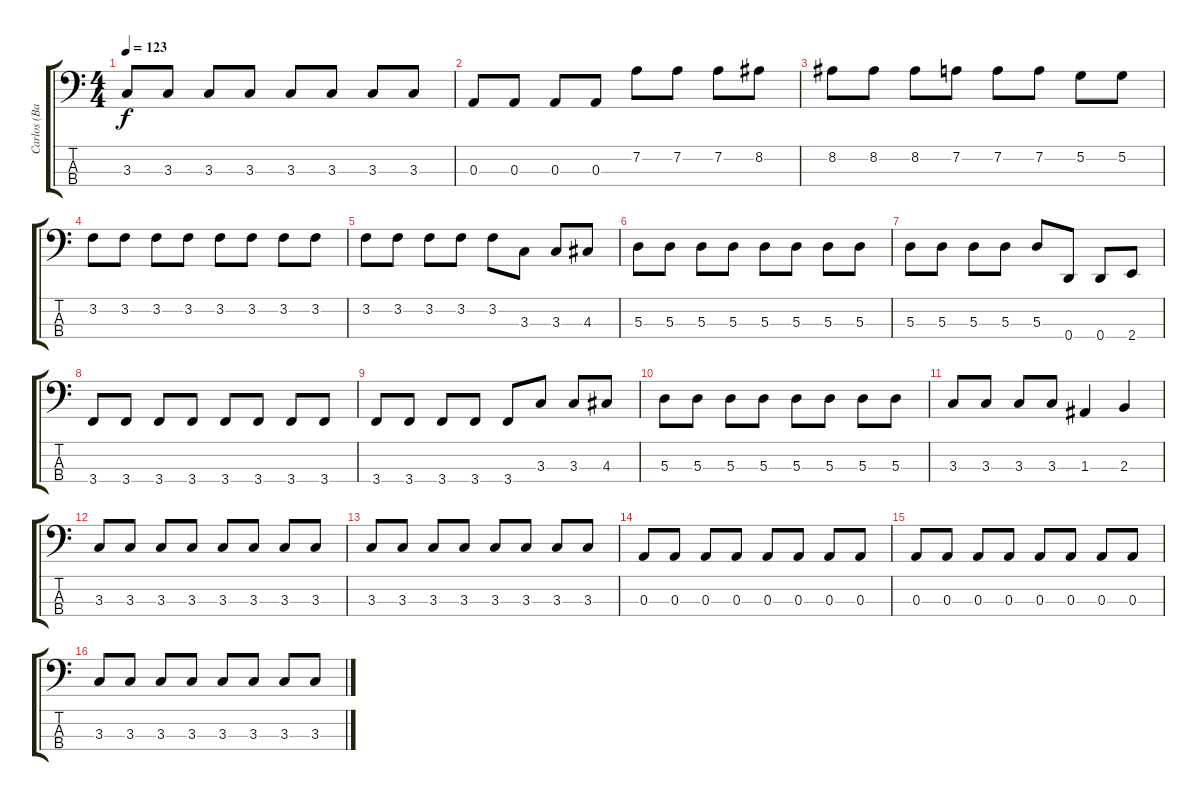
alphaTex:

\track ("Carlos (Bass)" "Carlos (Ba") {instrument fretlessbass}
\staff {score tabs}
\tuning (G2 D2 A1 D1) {hide}
\ts (4 4)
\tempo 123
\clef f4
\ks c
3.3.8{dy f} 3.3.8 3.3.8 3.3.8 3.3.8 3.3.8 3.3.8 3.3.8 |
0.3.8 0.3.8 0.3.8 0.3.8 7.2.8 7.2.8 7.2.8 8.2.8 |
8.2.8 8.2.8 8.2.8 7.2.8 7.2.8 7.2.8 5.2.8 5.2.8 |
3.2.8 3.2.8 3.2.8 3.2.8 3.2.8 3.2.8 3.2.8 3.2.8 |
3.2.8 3.2.8 3.2.8 3.2.8 3.2.8 3.3.8 3.3.8 4.3.8 |
5.3.8 5.3.8 5.3.8 5.3.8 5.3.8 5.3.8 5.3.8 5.3.8 |
5.3.8 5.3.8 5.3.8 5.3.8 5.3.8 0.4.8 0.4.8 2.4.8 |
3.4.8 3.4.8 3.4.8 3.4.8 3.4.8 3.4.8 3.4.8 3.4.8 |
3.4.8 3.4.8 3.4.8 3.4.8 3.4.8 3.3.8 3.3.8 4.3.8 |
5.3.8 5.3.8 5.3.8 5.3.8 5.3.8 5.3.8 5.3.8 5.3.8 |
3.3.8 3.3.8 3.3.8 3.3.8 1.3.4 2.3.4 |
3.3.8 3.3.8 3.3.8 3.3.8 3.3.8 3.3.8 3.3.8 3.3.8 |
3.3.8 3.3.8 3.3.8 3.3.8 3.3.8 3.3.8 3.3.8 3.3.8 |
0.3.8 0.3.8 0.3.8 0.3.8 0.3.8 0.3.8 0.3.8 0.3.8 |
0.3.8 0.3.8 0.3.8 0.3.8 0.3.8 0.3.8 0.3.8 0.3.8 |
3.3.8 3.3.8 3.3.8 3.3.8 3.3.8 3.3.8 3.3.8 3.3.8
